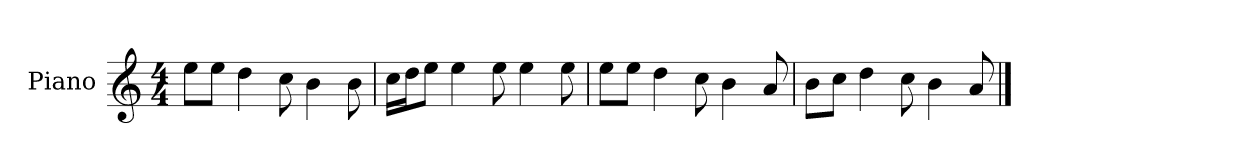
**kern
*part1
*staff1
*I"Piano
*I'P-no
*clefG2
*k[]
*M4/4
*MM90
=1
8ee\L
8ee\J
4dd\
8cc\
4b\
8b\
=2
16cc\LL
16dd\J
8ee\J
4ee\
8ee\
4ee\
8ee\
=3
8ee\L
8ee\J
4dd\
8cc\
4b\
8a/
=4
8b\L
8cc\J
4dd\
8cc\
4b\
8a/
==
*-
